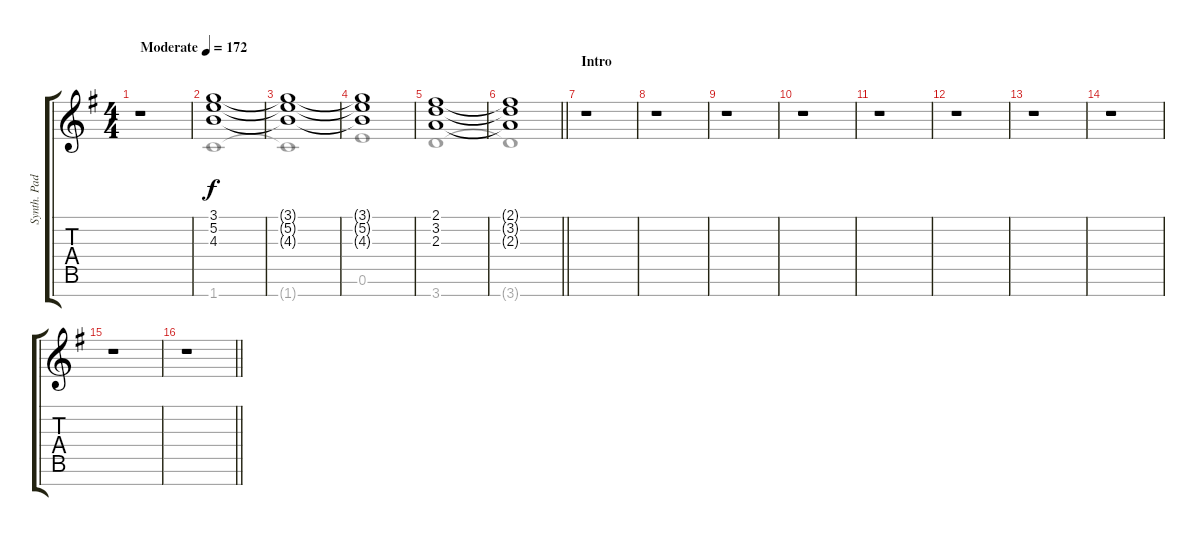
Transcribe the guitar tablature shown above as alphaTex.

\track ("Synth. Pad I" "Synth. Pad") {instrument pad2warm}
\staff {score tabs}
\tuning (E5 B4 G4 D4 A3 E3 B2) {hide}
\voice
\ts (4 4)
\tempo (172 "Moderate")
\clef g2
\ks g
r.1{dy f instrument pad2warm} |
(3.1 5.2 4.3).1 |
(3.1{t} 5.2{t} 4.3{t}).1 |
(3.1{t} 5.2{t} 4.3{t}).1 |
(2.1 3.2 2.3).1 |
\barLineRight lightlight
(2.1{t} 3.2{t} 2.3{t}).1 |
\section ("" "Intro")
r.1 |
r.1 |
r.1 |
r.1 |
r.1 |
r.1 |
r.1 |
r.1 |
r.1 |
\barLineRight lightlight
r.1
\voice
\clef g2
\ottava regular
\simile none
\ks g
|
1.7.1{ot 8vb} |
1.7{t}.1{ot 8vb} |
0.6.1{ot 8vb} |
3.7.1{ot 8vb} |
\barLineRight lightlight
3.7{t}.1{ot 8vb} |
|
|
|
|
|
|
|
|
|
\barLineRight lightlight
